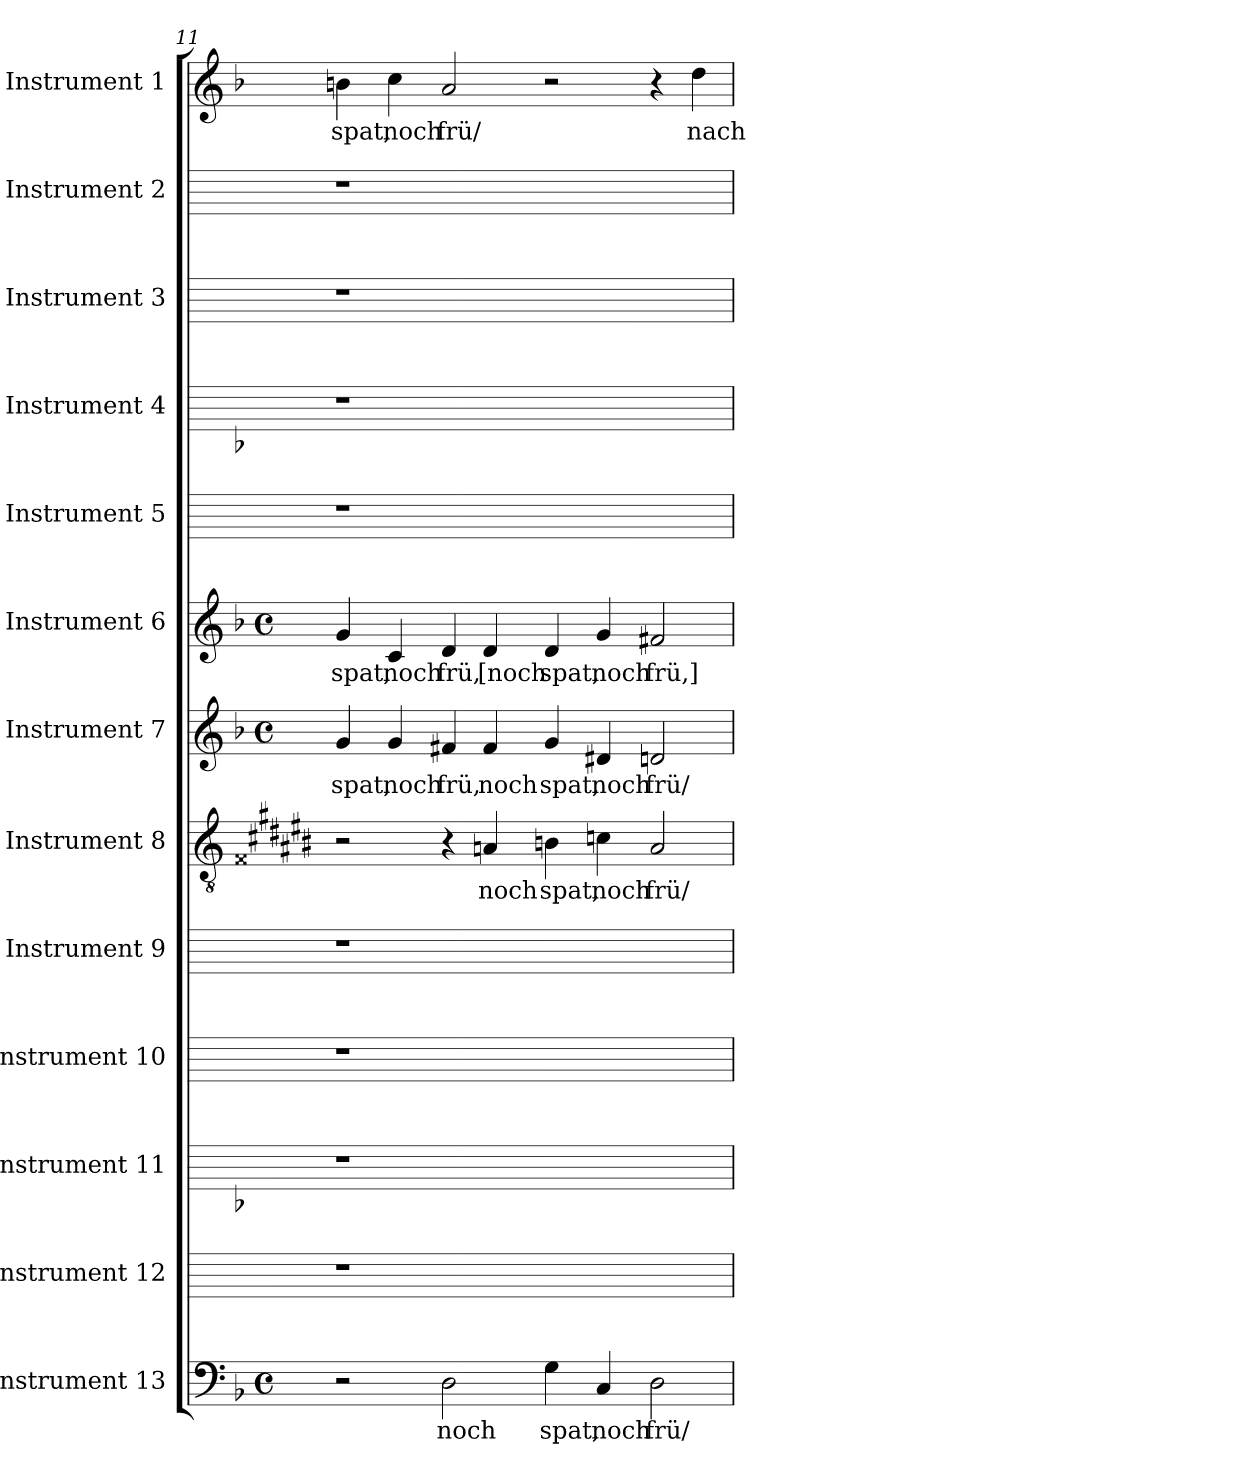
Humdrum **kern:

**kern	**text	**kern	**kern	**kern	**kern	**kern	**text	**kern	**text	**kern	**text	**kern	**kern	**kern	**kern	**kern	**text
*part13	*part13	*part12	*part11	*part10	*part9	*part8	*part8	*part7	*part7	*part6	*part6	*part5	*part4	*part3	*part2	*part1	*part1
*staff13	*staff13	*staff12	*staff11	*staff10	*staff9	*staff8	*staff8	*staff7	*staff7	*staff6	*staff6	*staff5	*staff4	*staff3	*staff2	*staff1	*staff1
*I"Instrument 13	*	*I"Instrument 12	*I"Instrument 11	*I"Instrument 10	*I"Instrument 9	*I"Instrument 8	*	*I"Instrument 7	*	*I"Instrument 6	*	*I"Instrument 5	*I"Instrument 4	*I"Instrument 3	*I"Instrument 2	*I"Instrument 1	*
!!LO:LB:g=z
*clefF4	*	*	*	*	*	*clefGv2	*	*clefG2	*	*clefG2	*	*	*	*	*	*clefG2	*
*ITrd-3c-5	*	*ITrd-2c-3	*ITrd1c2	*ITrd-2c-3	*ITrd-2c-3	*ITrd-2c-3	*	*ITrd-3c-5	*	*	*	*ITrd-2c-3	*ITrd1c2	*ITrd-2c-3	*ITrd-2c-3	*ITrd1c2	*
*k[b-e-]	*	*	*k[b-e-a-]	*	*	*k[f##c#g#d#a#e#b#]	*	*k[b-e-]	*	*k[b-]	*	*	*k[b-e-a-]	*	*	*k[b-e-a-]	*
*B-:	*	*	*E-:	*	*	*G#:	*	*B-:	*	*F:	*	*	*E-:	*	*	*E-:	*
*M4/4	*	*	*	*	*	*	*	*M4/4	*	*M4/4	*	*	*	*	*	*	*
*met(c)	*	*	*	*	*	*	*	*met(c)	*	*met(c)	*	*	*	*	*	*	*
=11	=11	=11	=11	=11	=11	=11	=11	=11	=11	=11	=11	=11	=11	=11	=11	=11	=11
!	!	!	!	!	!	!	!	!	!LO:LY:b:cj	!	!LO:LY:b:cj	!	!	!	!	!	!LO:LY:b:cj
2r	.	1r	1r	1r	1r	2r	.	4cc/	spat,	4g/	spat,	1r	1r	1r	1r	4an\	spat,
!	!	!	!	!	!	!	!	!	!LO:LY:b:cj	!	!LO:LY:b:cj	!	!	!	!	!	!LO:LY:b:cj
.	.	.	.	.	.	.	.	4cc/	noch	4c/	noch	.	.	.	.	4b-\	noch
!	!LO:LY:b:cj	!	!	!	!	!	!	!	!LO:LY:b:cj	!	!LO:LY:b:cj	!	!	!	!	!	!LO:LY:b:cj
2G\	noch	.	.	.	.	4r	.	4bn/	frü,	4d/	frü,	.	.	.	.	2g/	frü/
!	!	!	!	!	!	!	!LO:LY:b:cj	!	!LO:LY:b:cj	!	!LO:LY:b:cj	!	!	!	!	!	!
.	.	.	.	.	.	4c/	noch	4b/	noch	4d/	[noch	.	.	.	.	.	.
!	!LO:LY:b:cj	!	!	!	!	!	!LO:LY:b:cj	!	!LO:LY:b:cj	!	!LO:LY:b:cj	!	!	!	!	!	!
4c\	spat,	1ryy	1ryy	1ryy	1ryy	4dn\	spat,	4cc/	spat,	4d/	spat,	1ryy	1ryy	1ryy	1ryy	2r	.
!	!LO:LY:b:cj	!	!	!	!	!	!LO:LY:b:cj	!	!LO:LY:b:cj	!	!LO:LY:b:cj	!	!	!	!	!	!
4F/	noch	.	.	.	.	4e-\	noch	4g#X/	noch	4g/	noch	.	.	.	.	.	.
!	!LO:LY:b:cj	!	!	!	!	!	!LO:LY:b:cj	!	!LO:LY:b:cj	!	!LO:LY:b:cj	!	!	!	!	!	!
2G\	frü/	.	.	.	.	2c/	frü/	2g/	frü/	2f#X/	frü,]	.	.	.	.	4r	.
!	!	!	!	!	!	!	!	!	!	!	!	!	!	!	!	!	!LO:LY:b:cj
.	.	.	.	.	.	.	.	.	.	.	.	.	.	.	.	4cc\	nach
=	=	=	=	=	=	=	=	=	=	=	=	=	=	=	=	=	=
*-	*-	*-	*-	*-	*-	*-	*-	*-	*-	*-	*-	*-	*-	*-	*-	*-	*-
